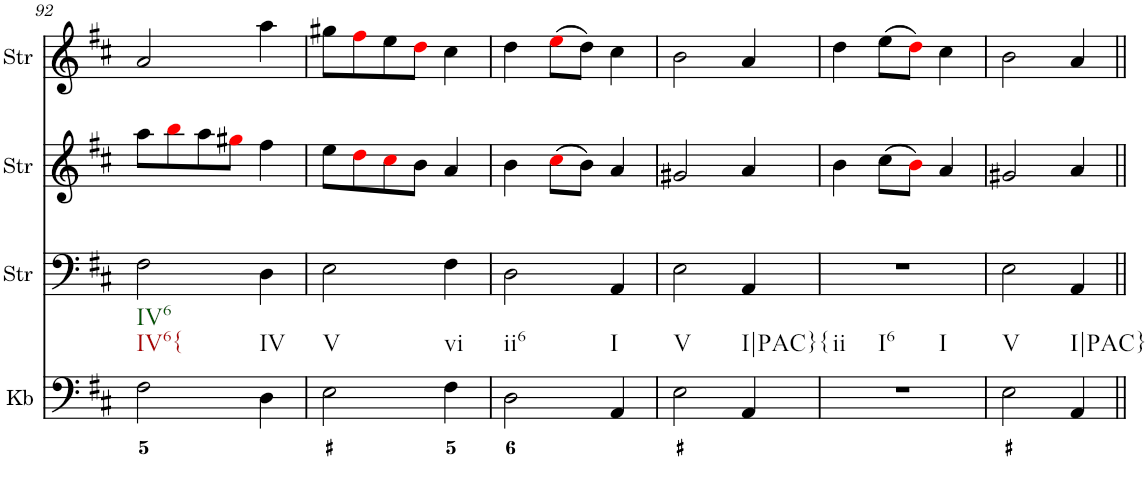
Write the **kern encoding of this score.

**kern	**kern	**kern	**kern
*part4	*part3	*part2	*part1
*staff4	*staff3	*staff2	*staff1
*I"Keyboard	*I"StringInstrument	*I"StringInstrument	*I"StringInstrument
*I'Kb	*I'Str	*I'Str	*I'Str
!!LO:PB:g=z
*clefF4	*clefF4	*clefG2	*clefG2
*k[f#c#]	*k[f#c#]	*k[f#c#]	*k[f#c#]
*M3/4	*M3/4	*M3/4	*M3/4
=92	=92	=92	=92
!LO:TX:b:t=IV6{	!	!	!
!LO:TX:b:t=IV6	!	!	!
2F#\	2F#\	8aa\L	2a/
.	.	8bbi\	.
.	.	8aa\	.
.	.	8gg#Xi\J	.
!LO:TX:b:t=IV	!	!	!
4D\	4D\	4ff#\	4aa\
=93	=93	=93	=93
!LO:TX:b:t=V	!	!	!
2E\	2E\	8ee\L	8gg#X\L
.	.	8ddi\	8ff#i\
.	.	8cc#i\	8ee\
.	.	8b\J	8ddi\J
!LO:TX:b:t=vi	!	!	!
4F#\	4F#\	4a/	4cc#\
=94	=94	=94	=94
!LO:TX:b:t=ii6	!	!	!
2D\	2D\	4b\	4dd\
.	.	(8cc#i\L	(8eei\L
.	.	8b\J)	8dd\J)
!LO:TX:b:t=I	!	!	!
4AA/	4AA/	4a/	4cc#\
=95	=95	=95	=95
!LO:TX:b:t=V	!	!	!
2E\	2E\	2g#X/	2b\
!LO:TX:b:t=I|PAC}{	!	!	!
4AA/	4AA/	4a/	4a/
=96	=96	=96	=96
!LO:TX:b:t=ii	!	!	!
!LO:TX:b:t=I6	!	!	!
!LO:TX:b:t=I	!	!	!
2.r	2.r	4b\	4dd\
.	.	(8cc#\L	(8ee\L
.	.	8bi\J)	8ddi\J)
.	.	4a/	4cc#\
=97	=97	=97	=97
!LO:TX:b:t=V	!	!	!
2E\	2E\	2g#X/	2b\
!LO:TX:b:t=I|PAC}	!	!	!
4AA/	4AA/	4a/	4a/
=||	=||	=||	=||
*-	*-	*-	*-
